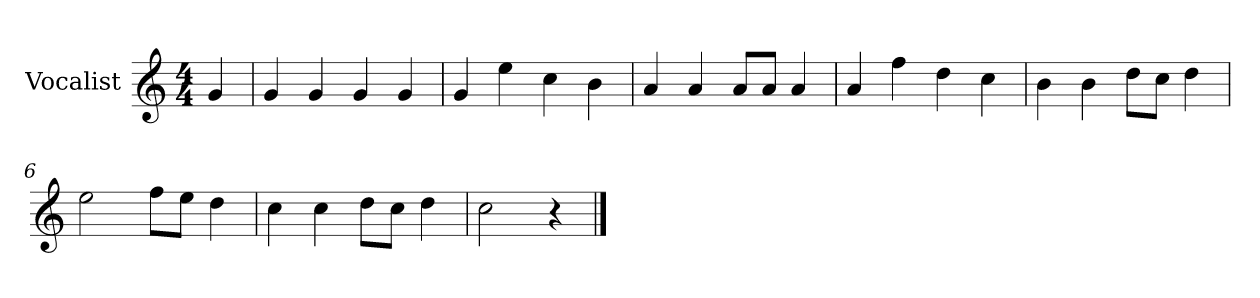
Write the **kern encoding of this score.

**kern
*part1
*staff1
*I"Vocalist
*k[]
*C:
*M4/4
=
4g
=1
4g
4g
4g
4g
=2
4g
4ee
4cc
4b
=3
4a
4a
8aL
8aJ
4a
=4
4a
4ff
4dd
4cc
=5
4b
4b
8ddL
8ccJ
4dd
=6
2ee
8ffL
8eeJ
4dd
=7
4cc
4cc
8ddL
8ccJ
4dd
=8
2cc
4r
==
*-
